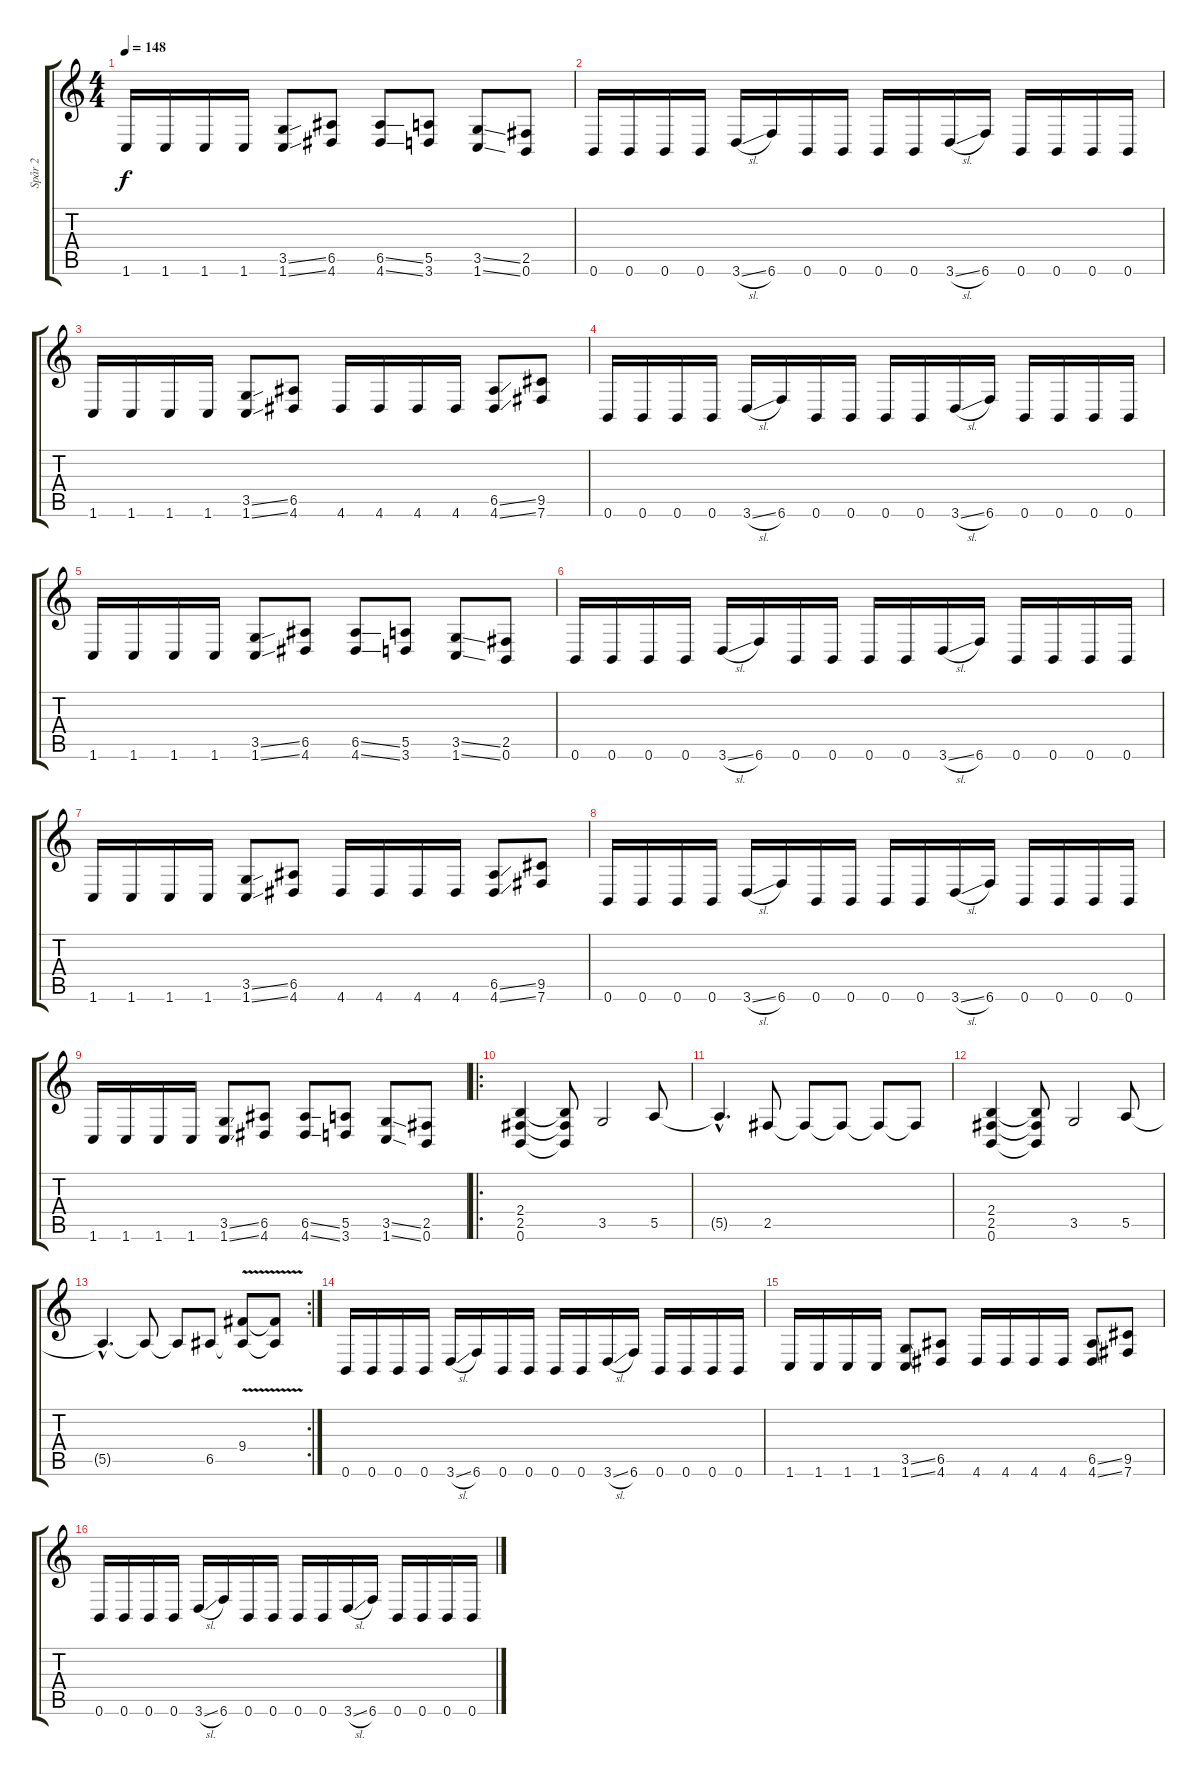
\track ("Spår 2" "Spår 2") {instrument distortionguitar}
\staff {score tabs}
\tuning (B3 Gb3 D3 A2 E2 B1) {hide}
\ts (4 4)
\tempo 148
\clef g2
\ks c
1.6.16{dy f} 1.6.16 1.6.16 1.6.16 (3.5{ss} 1.6{ss}).8 (6.5 4.6).8 (6.5{ss} 4.6{ss}).8 (5.5 3.6).8 (3.5{ss} 1.6{ss}).8 (2.5 0.6).8 |
0.6.16 0.6.16 0.6.16 0.6.16 3.6{sl}.16 6.6.16 0.6.16 0.6.16 0.6.16 0.6.16 3.6{sl}.16 6.6.16 0.6.16 0.6.16 0.6.16 0.6.16 |
1.6.16 1.6.16 1.6.16 1.6.16 (3.5{ss} 1.6{ss}).8 (6.5 4.6).8 4.6.16 4.6.16 4.6.16 4.6.16 (6.5{ss} 4.6{ss}).8 (9.5 7.6).8 |
0.6.16 0.6.16 0.6.16 0.6.16 3.6{sl}.16 6.6.16 0.6.16 0.6.16 0.6.16 0.6.16 3.6{sl}.16 6.6.16 0.6.16 0.6.16 0.6.16 0.6.16 |
1.6.16 1.6.16 1.6.16 1.6.16 (3.5{ss} 1.6{ss}).8 (6.5 4.6).8 (6.5{ss} 4.6{ss}).8 (5.5 3.6).8 (3.5{ss} 1.6{ss}).8 (2.5 0.6).8 |
0.6.16 0.6.16 0.6.16 0.6.16 3.6{sl}.16 6.6.16 0.6.16 0.6.16 0.6.16 0.6.16 3.6{sl}.16 6.6.16 0.6.16 0.6.16 0.6.16 0.6.16 |
1.6.16 1.6.16 1.6.16 1.6.16 (3.5{ss} 1.6{ss}).8 (6.5 4.6).8 4.6.16 4.6.16 4.6.16 4.6.16 (6.5{ss} 4.6{ss}).8 (9.5 7.6).8 |
0.6.16 0.6.16 0.6.16 0.6.16 3.6{sl}.16 6.6.16 0.6.16 0.6.16 0.6.16 0.6.16 3.6{sl}.16 6.6.16 0.6.16 0.6.16 0.6.16 0.6.16 |
1.6.16 1.6.16 1.6.16 1.6.16 (3.5{ss} 1.6{ss}).8 (6.5 4.6).8 (6.5{ss} 4.6{ss}).8 (5.5 3.6).8 (3.5{ss} 1.6{ss}).8 (2.5 0.6).8 |
\ro
(2.4 2.5 0.6).4 (2.4{t} 2.5{t} 0.6{t}).8 3.5.2 5.5.8 |
5.5{hac t}.4{d} 2.5.8 2.5{t}.8 2.5{t}.8 2.5{t}.8 2.5{t}.8 |
(2.4 2.5 0.6).4 (2.4{t} 2.5{t} 0.6{t}).8 3.5.2 5.5.8 |
\rc 2
5.5{hac t}.4{d} 5.5{t}.8 5.5{t}.8 6.5.8 (9.4{v} 6.5{t}).8 (9.4{t} 6.5{t}).8 |
0.6.16 0.6.16 0.6.16 0.6.16 3.6{sl}.16 6.6.16 0.6.16 0.6.16 0.6.16 0.6.16 3.6{sl}.16 6.6.16 0.6.16 0.6.16 0.6.16 0.6.16 |
1.6.16 1.6.16 1.6.16 1.6.16 (3.5{ss} 1.6{ss}).8 (6.5 4.6).8 4.6.16 4.6.16 4.6.16 4.6.16 (6.5{ss} 4.6{ss}).8 (9.5 7.6).8 |
0.6.16 0.6.16 0.6.16 0.6.16 3.6{sl}.16 6.6.16 0.6.16 0.6.16 0.6.16 0.6.16 3.6{sl}.16 6.6.16 0.6.16 0.6.16 0.6.16 0.6.16
